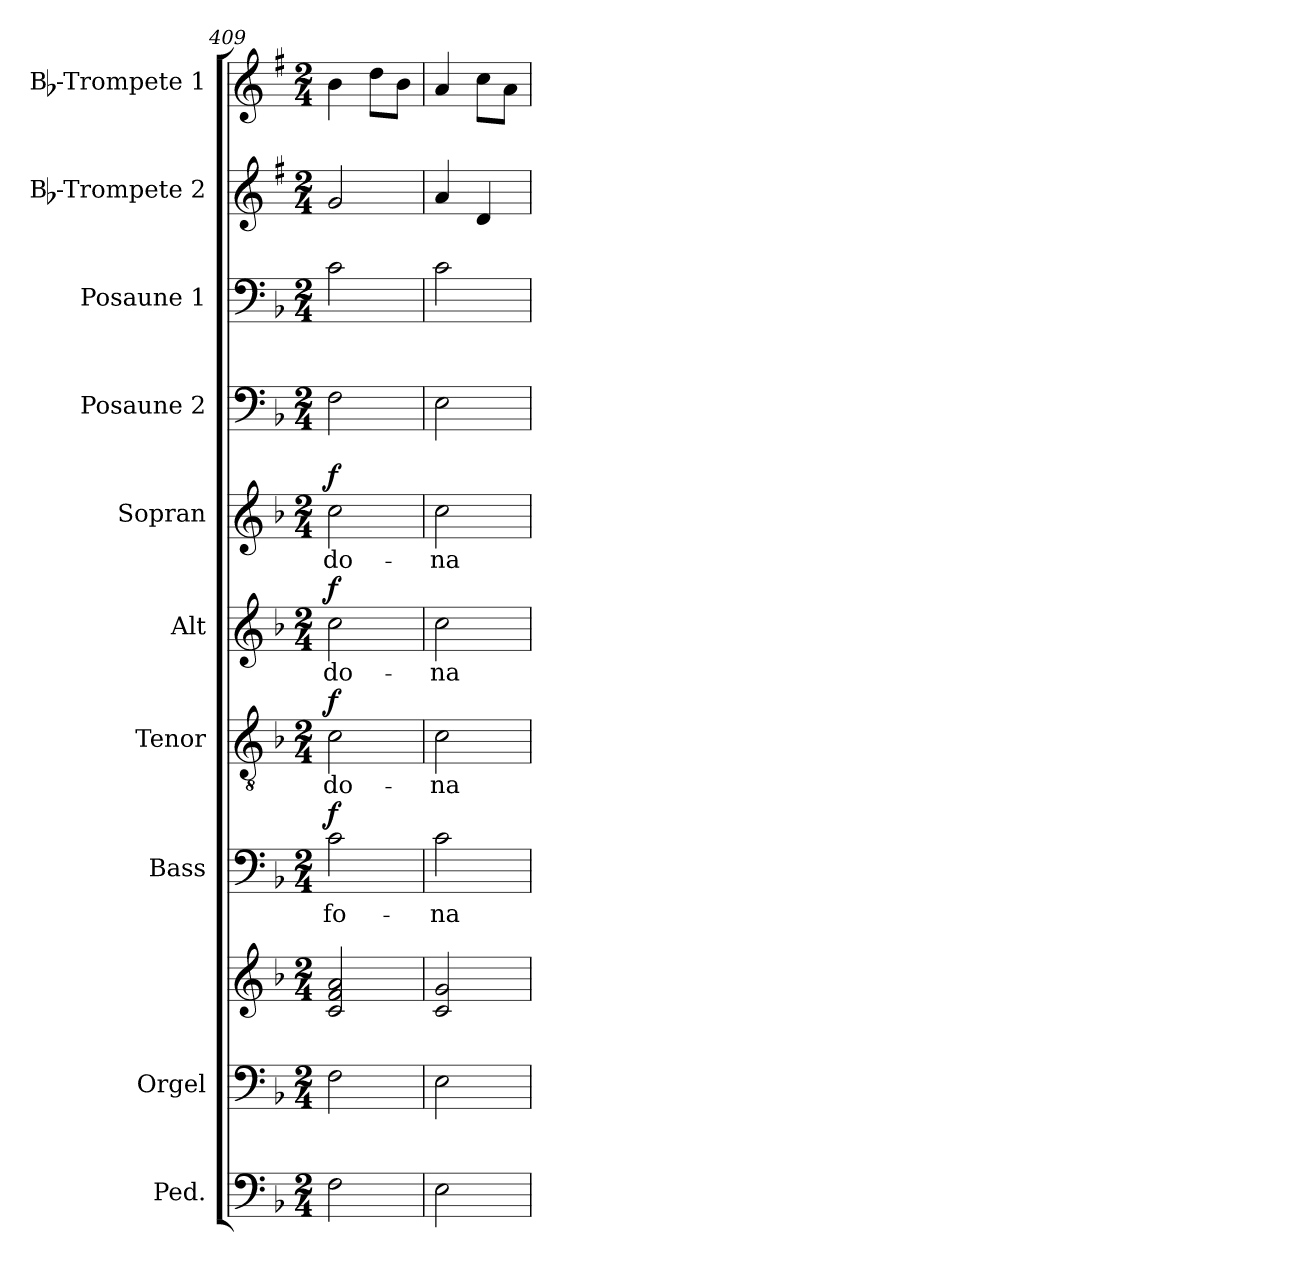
**kern	**kern	**kern	**kern	**text	**dynam	**kern	**text	**dynam	**kern	**text	**dynam	**kern	**text	**dynam	**kern	**kern	**kern	**kern
*part10	*part9	*part9	*part8	*part8	*part8	*part7	*part7	*part7	*part6	*part6	*part6	*part5	*part5	*part5	*part4	*part3	*part2	*part1
*staff11	*staff10	*staff9	*staff8	*staff8	*staff8	*staff7	*staff7	*staff7	*staff6	*staff6	*staff6	*staff5	*staff5	*staff5	*staff4	*staff3	*staff2	*staff1
*I"Ped.	*I"Orgel	*	*I"Bass	*	*	*I"Tenor	*	*	*I"Alt	*	*	*I"Sopran	*	*	*I"Posaune 2	*I"Posaune 1	*I"Bb-Trompete 2	*I"Bb-Trompete 1
*	*I'Org.	*	*I'B.	*	*	*I'T.	*	*	*I'A.	*	*	*I'S.	*	*	*I'Pos. 2	*I'Pos. 1	*I'Bb Trp. 2	*I'Bb Trp. 1
*clefF4	*clefF4	*clefG2	*clefF4	*	*	*clefGv2	*	*	*clefG2	*	*	*clefG2	*	*	*clefF4	*clefF4	*clefG2	*clefG2
*ITrd7c12	*	*	*	*	*	*	*	*	*	*	*	*	*	*	*	*	*ITrd1c2	*ITrd1c2
*k[b-]	*k[b-]	*k[b-]	*k[b-]	*	*	*k[b-]	*	*	*k[b-]	*	*	*k[b-]	*	*	*k[b-]	*k[b-]	*k[b-]	*k[b-]
*F:	*F:	*F:	*F:	*	*	*F:	*	*	*F:	*	*	*F:	*	*	*F:	*F:	*F:	*F:
*M2/4	*M2/4	*M2/4	*M2/4	*	*	*M2/4	*	*	*M2/4	*	*	*M2/4	*	*	*M2/4	*M2/4	*M2/4	*M2/4
=409	=409	=409	=409	=409	=409	=409	=409	=409	=409	=409	=409	=409	=409	=409	=409	=409	=409	=409
!	!	!	!	!LO:LY:b	!LO:DY:a	!	!LO:LY:b	!LO:DY:a	!	!LO:LY:b	!LO:DY:a	!	!LO:LY:b	!LO:DY:a	!	!	!	!
2FF\	2F\	2c/ 2f/ 2a/	2c\	fo-	f	2c\	do-	f	2cc\	do-	f	2cc\	do-	f	2F\	2c\	2f/	4a\
.	.	.	.	.	.	.	.	.	.	.	.	.	.	.	.	.	.	8cc\L
.	.	.	.	.	.	.	.	.	.	.	.	.	.	.	.	.	.	8a\J
=410	=410	=410	=410	=410	=410	=410	=410	=410	=410	=410	=410	=410	=410	=410	=410	=410	=410	=410
!	!	!	!	!LO:LY:b	!	!	!LO:LY:b	!	!	!LO:LY:b	!	!	!LO:LY:b	!	!	!	!	!
2EE\	2E\	2c/ 2g/	2c\	-na	.	2c\	-na	.	2cc\	-na	.	2cc\	-na	.	2E\	2c\	4g/	4g/
.	.	.	.	.	.	.	.	.	.	.	.	.	.	.	.	.	4c/	8b-\L
.	.	.	.	.	.	.	.	.	.	.	.	.	.	.	.	.	.	8g\J
=	=	=	=	=	=	=	=	=	=	=	=	=	=	=	=	=	=	=
*-	*-	*-	*-	*-	*-	*-	*-	*-	*-	*-	*-	*-	*-	*-	*-	*-	*-	*-
